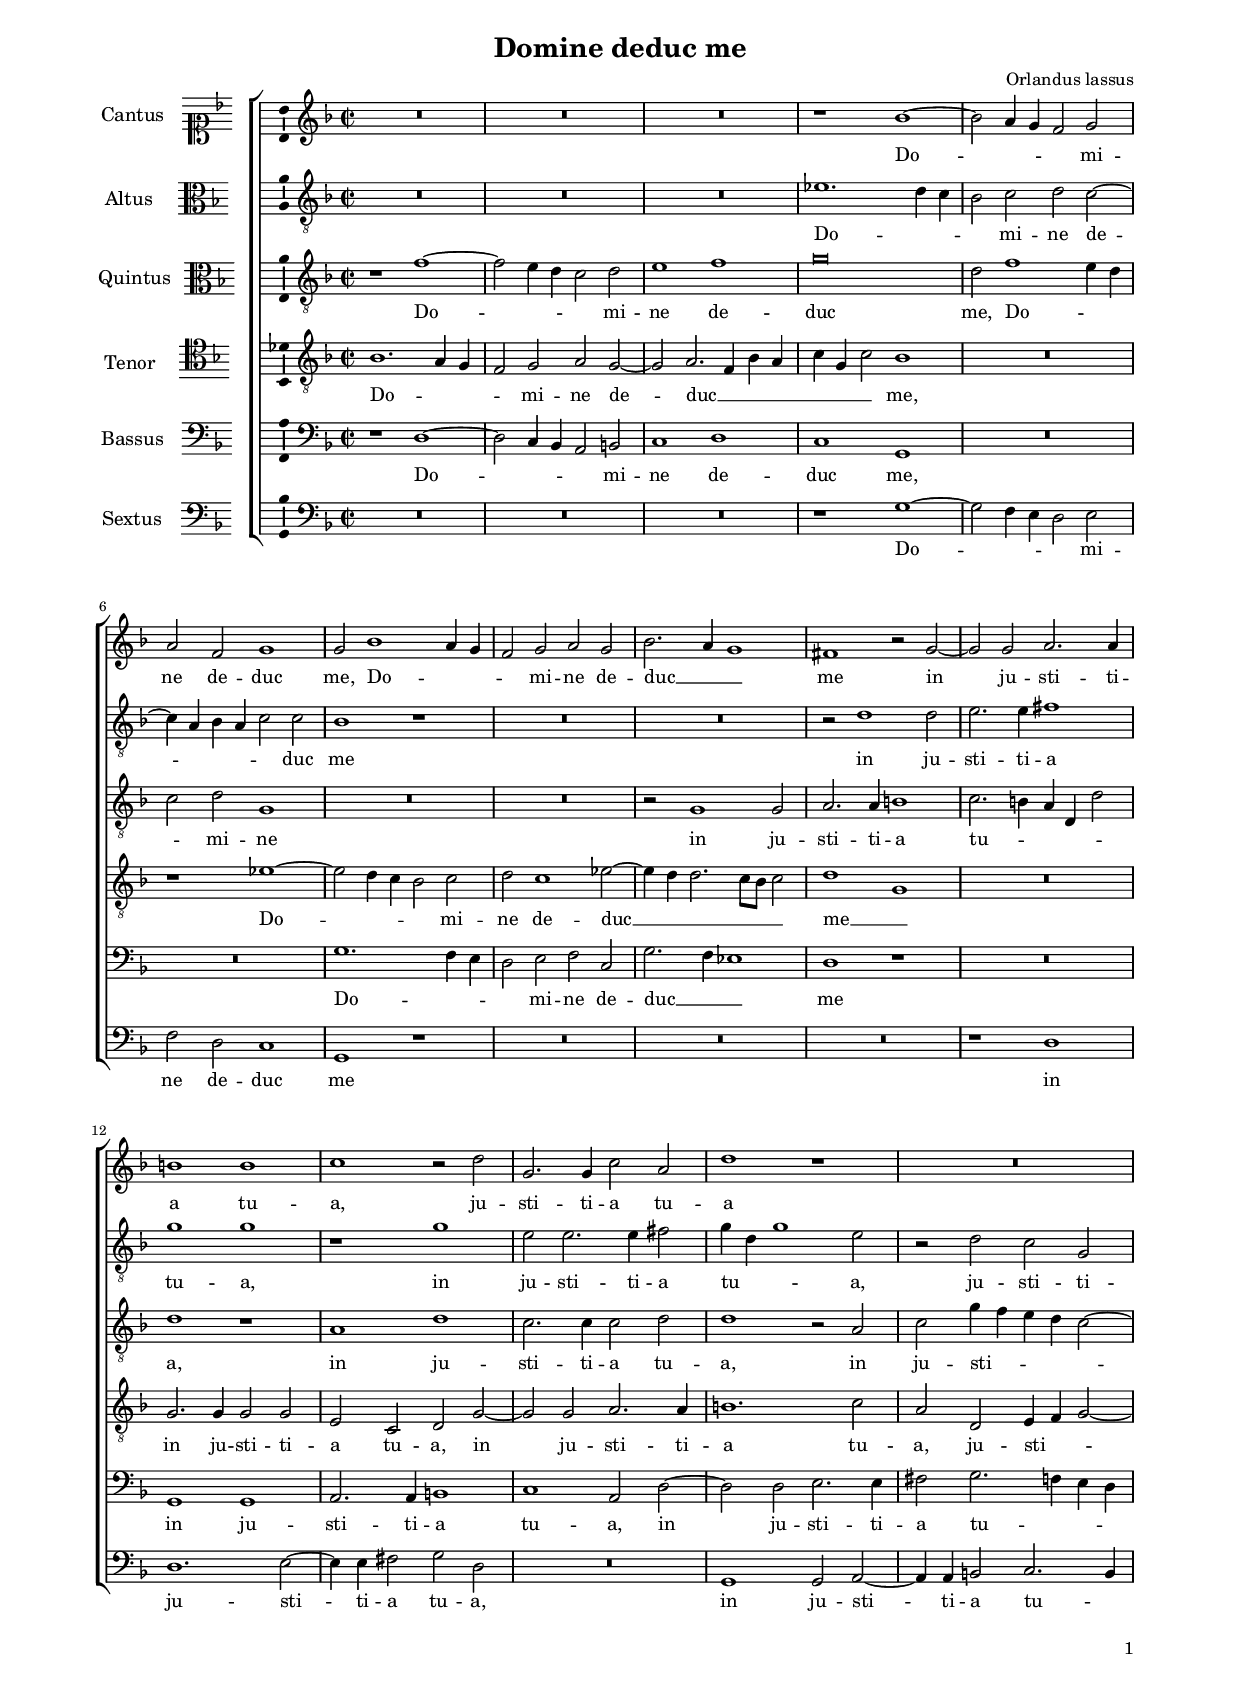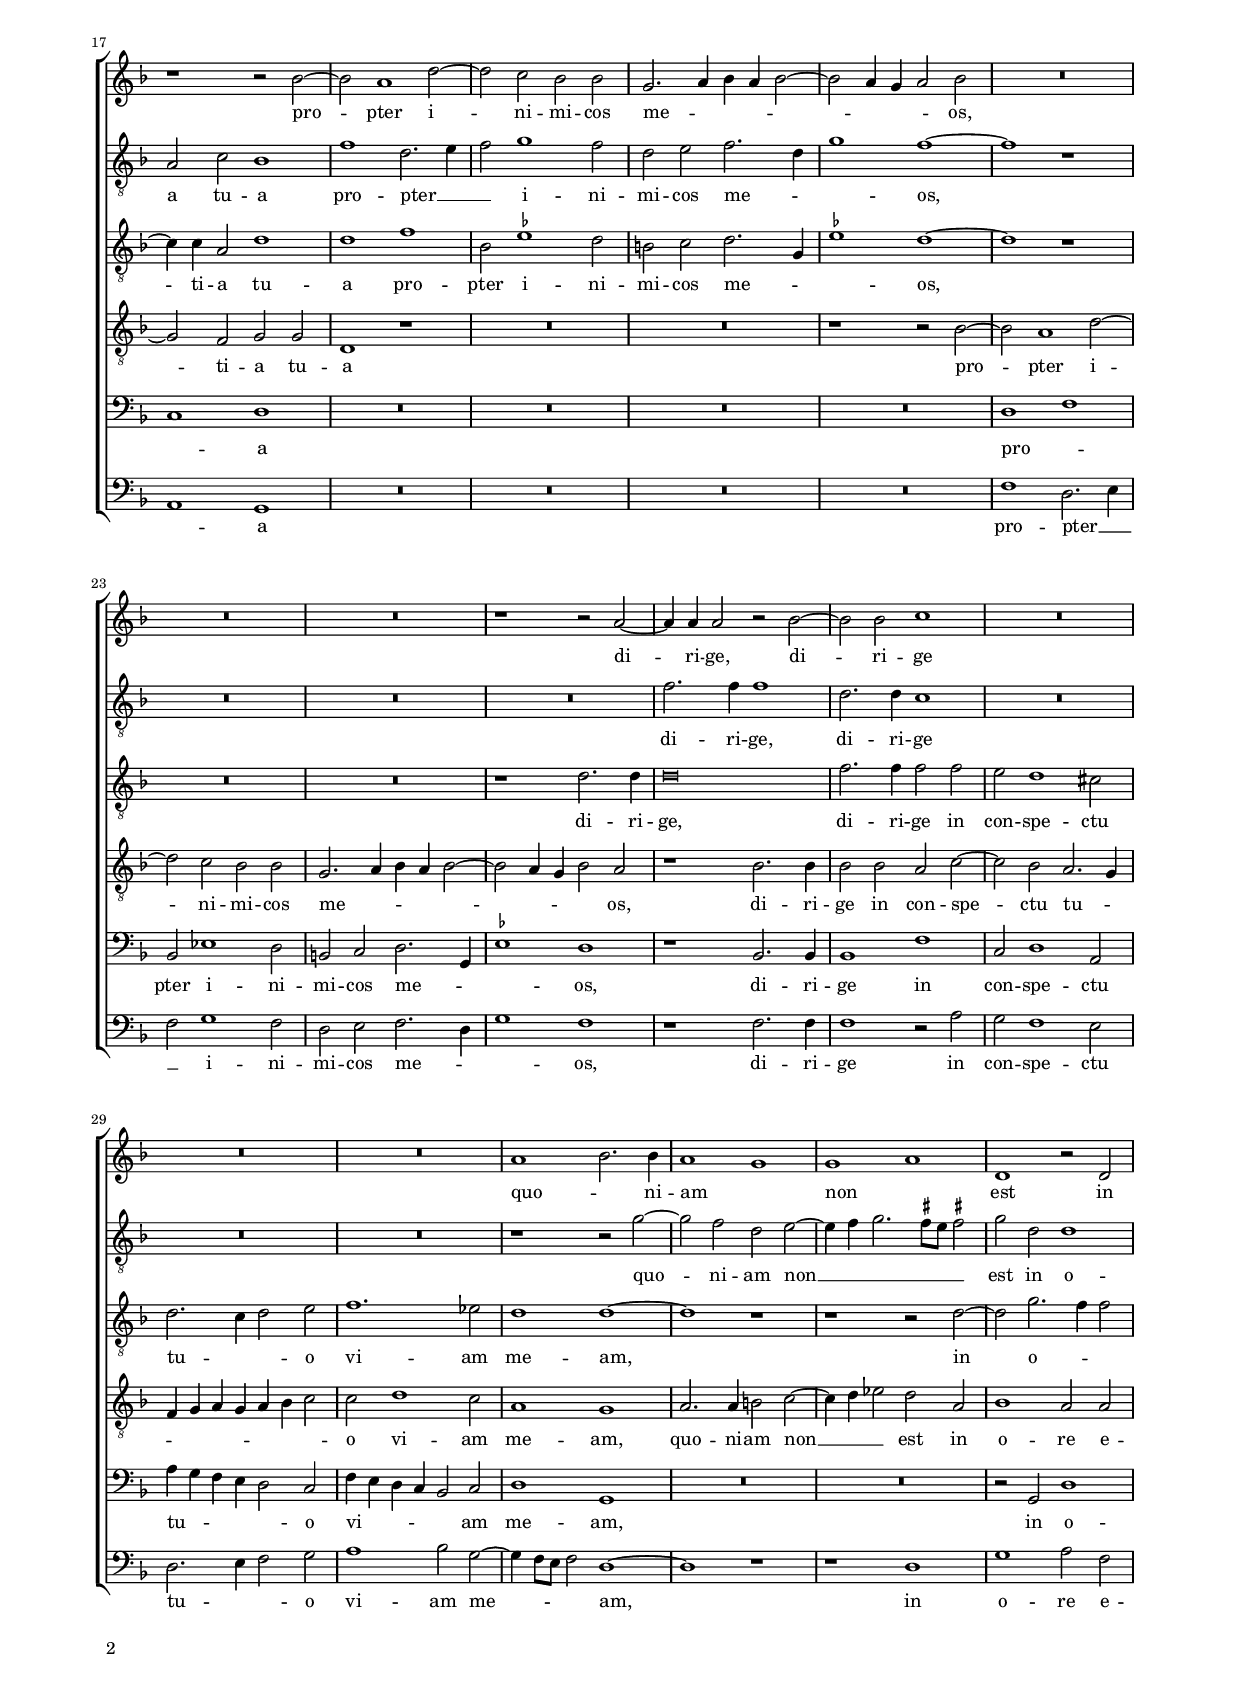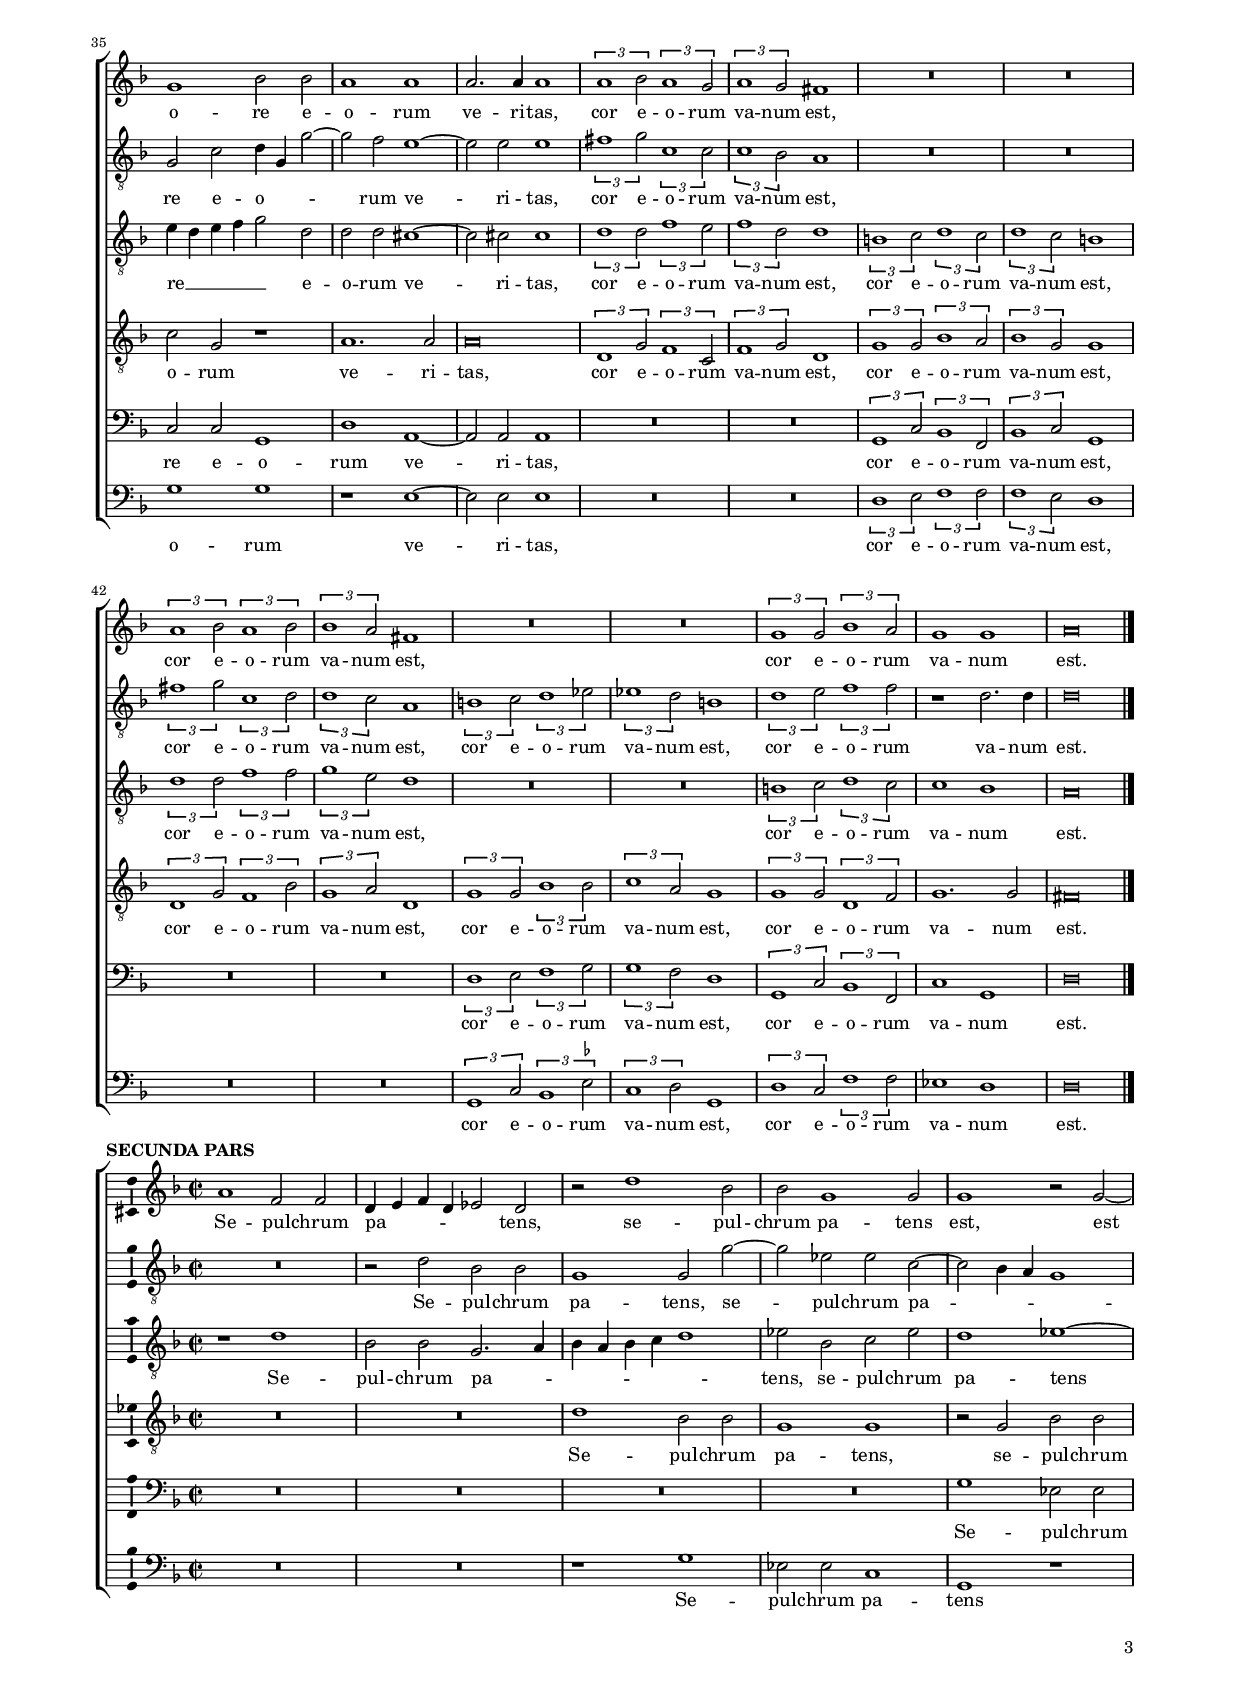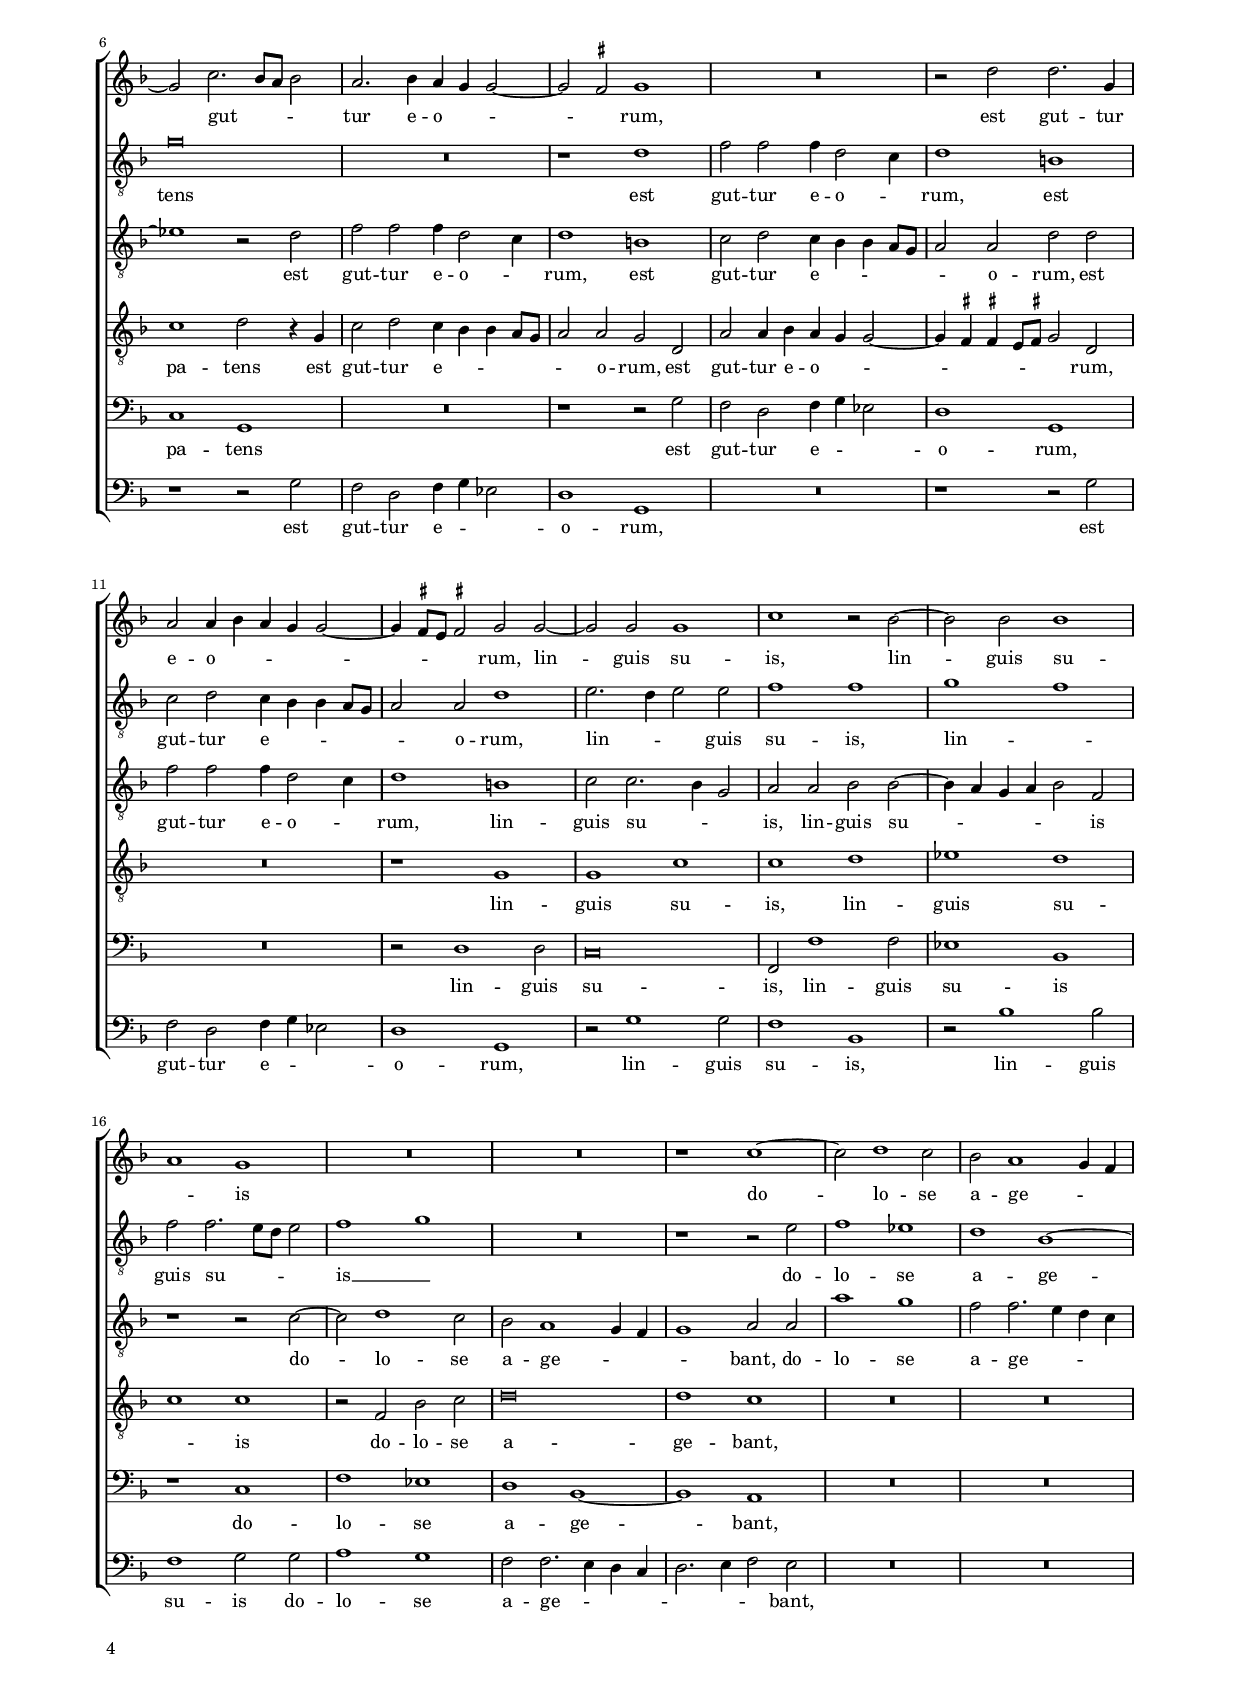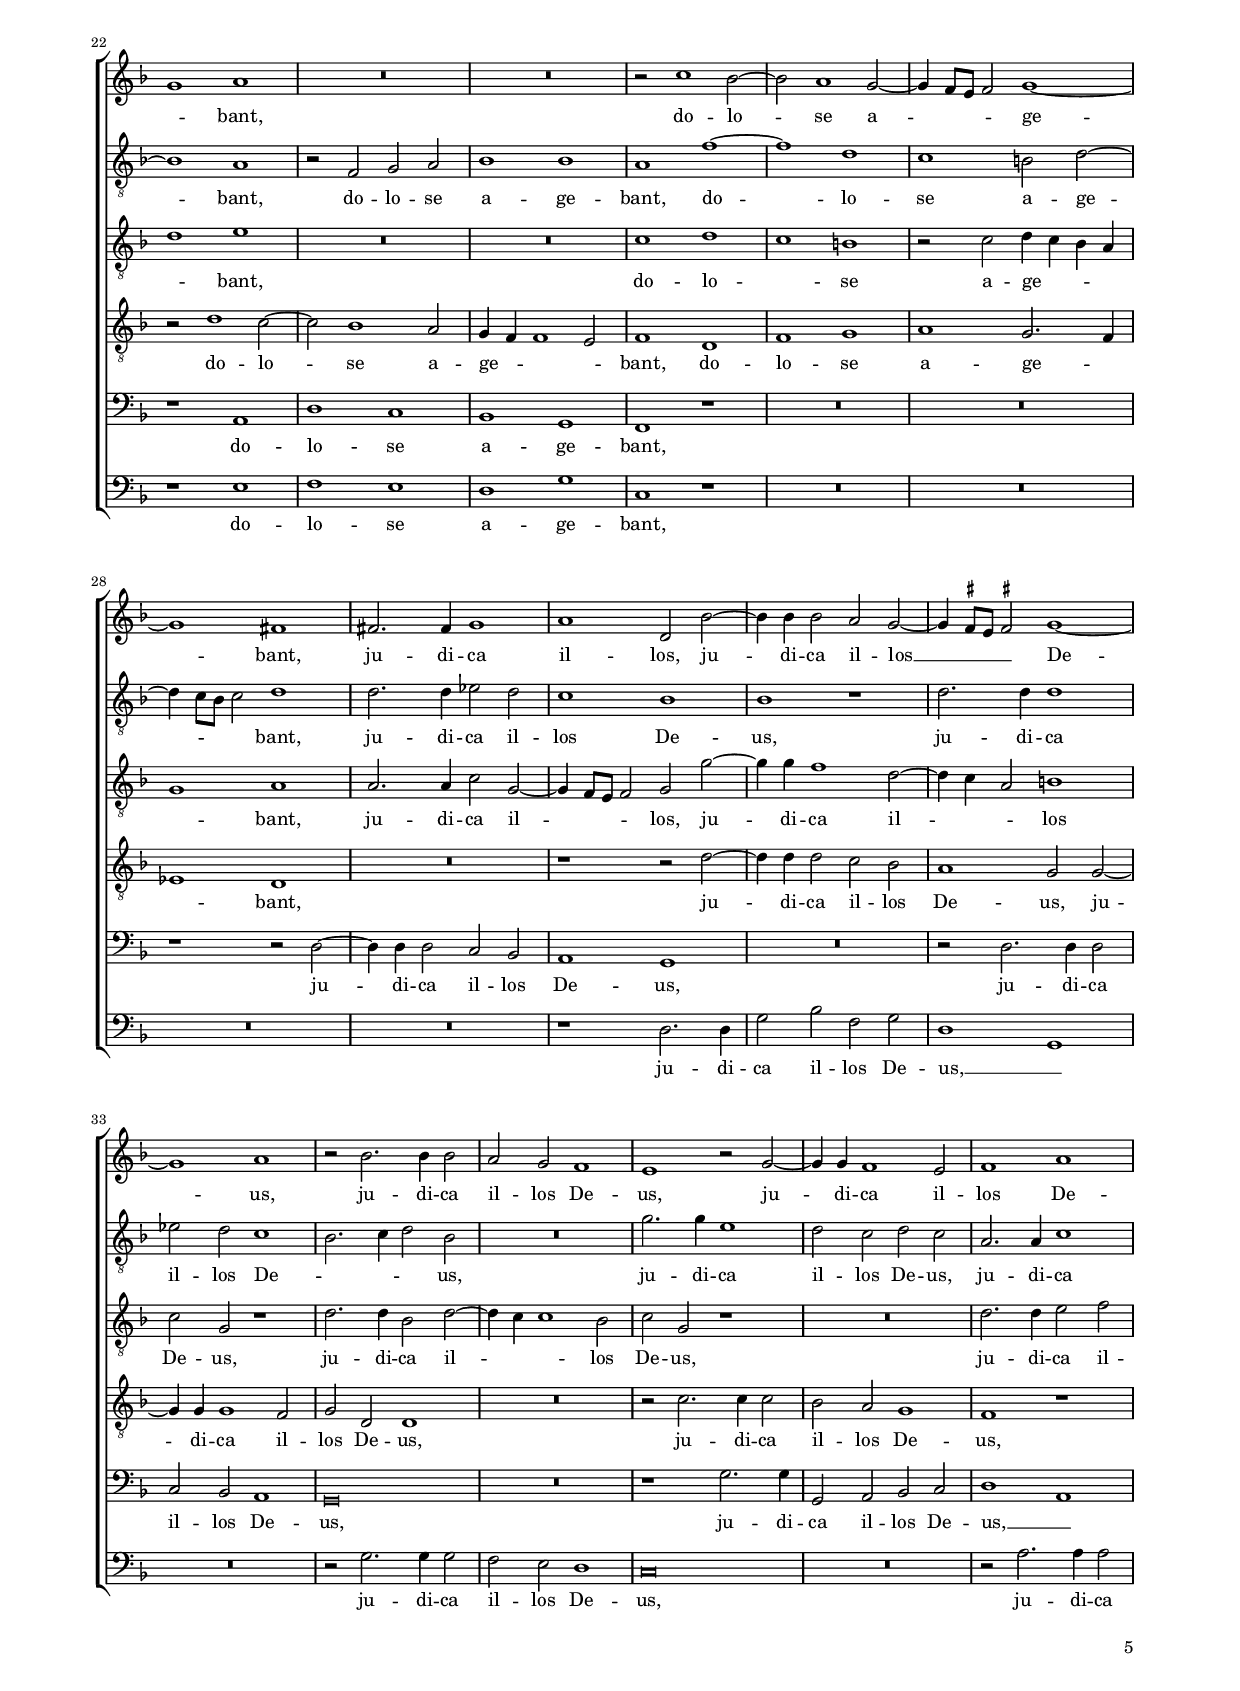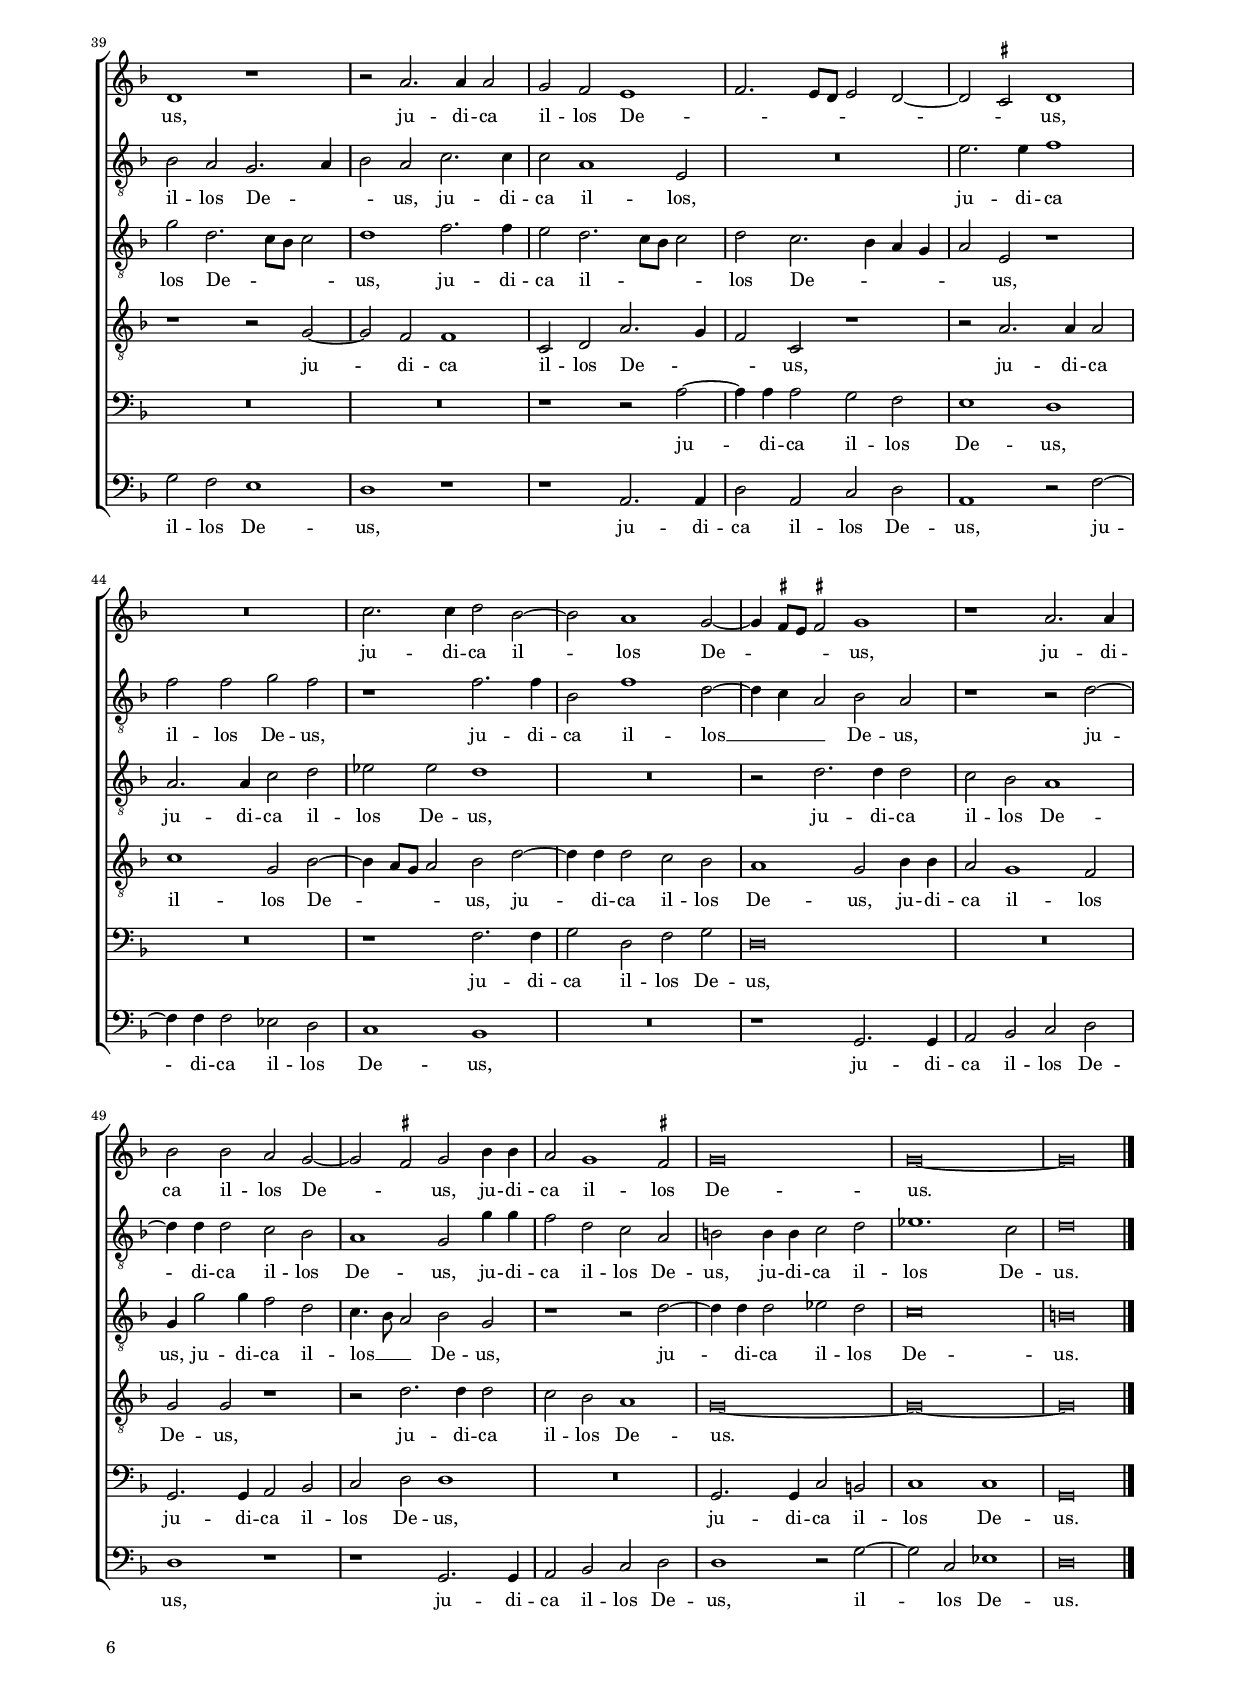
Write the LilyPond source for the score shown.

\header
{
  title="Domine deduc me"
  composer="Orlandus lassus"
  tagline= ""
}

\version "2.22.0"
\include "deutsch.ly"
#(set-global-staff-size 15)
#(ly:set-option 'point-and-click #f)

	
	ficta = { \once \set suggestAccidentals = ##t }
	
	forget = #(define-music-function (music) (ly:music?) #{
		\accidentalStyle forget
		$music
		\accidentalStyle default
		#})
    
    m = \melisma
    me = \melismaEnd


\paper
	{
	top-margin = 1.4 \cm
	bottom-margin = 0.8 \cm
	left-margin = 1.8 \cm
	right-margin = 1.8 \cm
	ragged-bottom = ##f
	ragged-last-bottom = ##t
	print-page-number = ##f
	score-system-spacing = #'((basic-distance . 17) (minimum-distance . 13) (padding . 5) (strechability . 250))
	system-system-spacing = #'((basic-distance . 17) (minimum-distance . 13) (padding . 5) (strechability . 250))
    oddFooterMarkup=\markup   \fill-line { "" \fromproperty #'page:page-number-string }
    evenFooterMarkup=\markup  \fill-line { \fromproperty #'page:page-number-string "" }
    last-bottom-spacing = #'((basic-distance . 12) (minimum-distance . 7) (padding . 4))
	systems-per-page = 3
%	min-systems-per-page = 3
	}

global = {
	\key f \major
	\time 2/2 \set Score.measureLength = #(ly:make-moment 2/1)
    \set Score.tempoHideNote = ##t
    \tempo 2 = 90
	\skip 1*2*48 \bar "|."
	}
	

incipitcantus = \markup { \score {
	{
	\set Staff.instrumentName = \markup { \fontsize #1 "Cantus" }
	\key f \major
	\clef soprano
	s4 \bar ""
	}
	\layout  {
	raggedright = ##t
	indent = 1.6 \cm
	line-width = 2.4 \cm
	\context { \Staff \remove Time_signature_engraver }
	}} \hspace #1 }
	

incipitaltus = \markup { \score {
	{
	\set Staff.instrumentName = \markup { \fontsize #1 "Altus" }
	\key f \major
	\clef alto
	s4 \bar ""
	}
	\layout  {
	raggedright = ##t
	indent = 1.6 \cm
	line-width = 2.4 \cm
	\context { \Staff \remove Time_signature_engraver }
	}} \hspace #1 }
            
      
incipitquintus = \markup { \score {
	{
	\set Staff.instrumentName = \markup { \fontsize #1 "Quintus" }
	\key f \major
	\clef alto
	s4 \bar ""
	}
	\layout  {
	raggedright = ##t
	indent = 1.6 \cm
	line-width = 2.4 \cm
	\context { \Staff \remove Time_signature_engraver }
	}} \hspace #1 }


incipittenor = \markup { \score {
	{
	\set Staff.instrumentName = \markup { \fontsize #1 "Tenor" }
	\key f \major
	\clef tenor
	s4 \bar ""
	}
	\layout  {
	raggedright = ##t
	indent = 1.6 \cm
	line-width = 2.4 \cm
	\context { \Staff \remove Time_signature_engraver }
	}} \hspace #1 }
     
      
incipitbassus = \markup { \score {
	{
	\set Staff.instrumentName = \markup { \fontsize #1 "Bassus" }
	\key f \major
	\clef bass
	s4 \bar ""
	}
	\layout  {
	raggedright = ##t
	indent = 1.6 \cm
	line-width = 2.4 \cm
	\context { \Staff \remove Time_signature_engraver }
	}} \hspace #1 }
      

incipitsextus = \markup { \score {
	{
	\set Staff.instrumentName = \markup { \fontsize #1 "Sextus" }
	\key f \major
	\clef bass
	s4 \bar ""
	}
	\layout  {
	raggedright = ##t
	indent = 1.6 \cm
	line-width = 2.4 \cm
	\context { \Staff \remove Time_signature_engraver }
	}} \hspace #1 }


cantus =  \relative c''
	{
	R\breve
	R\breve
	R\breve
	r1 b~
%5
	b2 \m a4 g f2 \me g |
	a2 f g1
	g2 b1 \m a4 g
	f2 \me g a g
	b2. \m a4 g1 \me
%10
	fis1 r2 g~ |
	g2 g a2. a4
	h1 h
	c1 r2 d
	g,2. g4 c2 a
%15
	d1 r |
	R\breve
	r1 r2 b~
	b2 a1 d2~
	d2 c b b
%20
	g2. \m a4 b a b2~ |
	b2 a4 g a2 \me b
	R\breve
	R\breve
	R\breve
%25
	r1 r2 a~ |
	a4 a a2 r b~
	b2 b c1
	R\breve
	R\breve
%30
	R\breve |
	a1 \m b2. \me b4
	a1 \m g \me
	g1 \m a \me
	d,1 r2 d
%35
	g1 b2 b |
	a1 a
	a2. a4 a1
	\tupletSpan 1 \tuplet 3/2 { a1 b2 a1 g2 }
	\tuplet 3/2 { a1 g2 } fis1
%40
	R\breve |
	R\breve
	\tuplet 3/2 { a1 b2 a1 b2 }
	\tuplet 3/2 { b1 a2 } fis1
	R\breve
%45
	R\breve |
	\tuplet 3/2 { g1 g2 b1 a2 }
	g1 g
	a\breve |
	}
	

altus = \relative c'
  {
	R\breve
	R\breve
	R\breve
	es1. \m d4 c
%5
	b2 \me c d c~ |
	c4 \m a b a c2 \me c
	b1 r
	R\breve
	R\breve
%10
	r2 d1 d2 |
	e2. e4 fis1
	g1 g
	r1 g
	e2 e2. e4 fis2
%15
	g4 \m d g1 \me e2 |
	r2 d c g
	a2 c b1
	f'1 d2. \m e4
	f2 \me g1 f2
%20
	d2 e f2. \m d4 |
	g1 \me f~
	f1 r
	R\breve
	R\breve
%25
	R\breve |
	f2. f4 f1
	d2. d4 c1
	R\breve
	R\breve
%30
	R\breve |
	r1 r2 g'~
	g2 f d2 e~
	e4 \m f g2. \ficta fis8 e \ficta fis!2 \me
	g2 d d1
%35
	g,2 c d4 \m g, g'2~ |
	g2 \me f e1~
	e2 e e1
	\tupletSpan 1 \tuplet 3/2 { fis1 g2 c,1 c2 }
	\tuplet 3/2 { c1 b2 } a1
%40
	R\breve |
	R\breve
	\tuplet 3/2 { fis'1 g2 c,1 d2 }
	\tuplet 3/2 { d1 c2 } a1
	\tuplet 3/2 { h1 c2 d1 es2 }
%45
	\tuplet 3/2 { es1 d2 } h1 |
	\tuplet 3/2 { d1 e2 f1 f2 }
	r1 d2. d4
	d\breve |
	}
	
	
quintus = \relative c'
	{
	r1 f~
	f2 \m e4 d c2 \me d
	e1 f
	g\breve
%5
	d2 f1 \m e4 d |
	c2 \me d g,1
	R\breve
	R\breve
	r2 g1 g2
%10
	a2. a4 h1 |
	c2. \m h4 a d, d'2 \me
	d1 r
	a1 d
	c2. c4 c2 d
%15
	d1 r2 a |
	c2 g'4 \m f e d c2~
	c4 \me c a2 d1
	d1 f
	b,2 \ficta es1 d2
%20
	h2 c d2. \m g,4 |
	\ficta es'1 \me d1~
	d1 r
	R\breve
	R\breve
%25
	r1 d2. d4 |
	d\breve
	f2. f4 f2 f
	e2 d1 cis2
	d2. \m c4 d2 \me e
%30
	f1. es2 |
	d1 d~
	d1 r
	r1 r2 d~
	d2 g2. \m f4 f2 \me
%35
	e4 \m d e f g2 \me d |
	d2 d cis1~
	cis2 cis cis1
	\tupletSpan 1 \tuplet 3/2 { d1 d2 f1 e2 }
	\tuplet 3/2 { f1 d2 } d1
%40
	\tuplet 3/2 { h1 c2 d1 c2 }
	\tuplet 3/2 { d1 c2 } h1
	\tuplet 3/2 { d1 d2 f1 f2 }
	\tuplet 3/2 { g1 e2 } d1
	R\breve
%45
	R\breve |
	\tuplet 3/2 { h1 c2 d1 c2 }
	c1 b
	a\breve |
	}

tenor = \relative c'
	{
	b1. \m a4 g
	f2 \me g a g~
	g2 a2. \m f4 b a
	c4 g c2 \me b1
%5
	R\breve |
	r1 es~
	es2 \m d4 c b2 \me c
	d2 c1 es2~
	es4 \m d d2. c8 b c2 \me
%10
	d1 \m g, \me |
	R\breve
	g2. g4 g2 g
	e2 c d g~
	g2 g a2. a4
%15
	h1. c2 |
	a2 d, e4 \m f g2~
	g2 \me f g g
	d1 r
	R\breve
%20
	R\breve |
	r1 r2 b'~
	b2 a1 d2~
	d2 c b b
	g2. \m a4 b a b2~
%25
	b2 a4 g b2 \me a |
	r1 b2. b4
	b2 b a c~
	c2 b a2. \m g4
	f4 g a g a b c2 \me
%30
	c2 d1 c2 |
	a1 g
	a2. a4 h2 c~
	c4 \m d es2 \me d a
	b1 a2 a
%35
	c2 g r1 |
	a1. a2
	a\breve
	\tupletSpan 1 \tuplet 3/2 { d,1 g2 f1 c2 }
	\tuplet 3/2 { f1 g2 } d1
%40
	\tuplet 3/2 { g1 g2 b1 a2 } |
	\tuplet 3/2 { b1 g2 } g1
	\tuplet 3/2 { d1 g2 f1 b2 }
	\tuplet 3/2 { g1 a2 } d,1
	\tuplet 3/2 { g1 g2 b1 b2 }
%45
	\tuplet 3/2 { c1 a2 } g1 |
	\tuplet 3/2 { g1 g2 d1 f2 }
	g1. g2
	fis\breve |
	}


bassus = \relative c
	{
	r1 d~
	d2 \m c4 b a2 \me h
	c1 d
	c1 g
%5
	R\breve |
	R\breve
	g'1. \m f4 e
	d2 \me e f c
	g'2. \m f4 es1 \me
%10
	d1 r |
	R\breve
	g,1 g
	a2. a4 h1
	c1 a2 d~
%15
	d2 d e2. e4 |
	fis2 g2. \m f4 e d
	c1 \me d
	R\breve
	R\breve
%20
	R\breve |
	R\breve
	d1 \m f \me
	b,2 es1 d2
	h2 c d2. \m g,4
%25
	\ficta es'1 \me d |
	r1 b2. b4
	b1 f'
	c2 d1 a2
	a'4 \m g f e d2 \me c
%30
	f4 \m e d c b2 \me c |
	d1 g,
	R\breve
	R\breve
	r2 g d'1
%35
	c2 c g1 |
	d'1 a~
	a2 a a1
	R\breve
	R\breve
%40
	\tupletSpan 1 \tuplet 3/2 { g1 c2 b1 f2 |
	b1 c2 } g1
	R\breve
	R\breve
	\tuplet 3/2 { d'1 e2 f1 g2 
%45
	g1 f2 } d1 |
	\tuplet 3/2 { g,1 c2 b1 f2 }
	c'1 g
	d'\breve |
	}
	
sextus = \relative c
	{
	R\breve
	R\breve
	R\breve
	r1 g'~
%5
	g2 \m f4 e d2 \me e |
	f2 d c1
	g1 r
	R\breve
	R\breve
%10
	R\breve |
	r1 d'
	d1. e2~
	e4 e fis2 g d
	R\breve
%15
	g,1 g2 a~ |
	a4 a h2 c2. \m h4
	a1 \me g
	R\breve
	R\breve
%20
	R\breve |
	R\breve
	f'1 d2. \m e4
	f2 \me g1 f2
	d2 e f2. \m d4
%25
	g1 \me f |
	r1 f2. f4
	f1 r2 a
	g2 f1 e2
	d2. \m e4 f2 \me g
%30
	a1 b2 g~ |
	g4 \m f8 e f2 \me d1~
	d1 r
	r1 d
	g1 a2 f
%35
	g1 g |
	r1 e~
	e2 e e1
	R\breve
	R\breve
%40
	\tupletSpan 1 \tuplet 3/2 { d1 e2 f1 f2 |
	f1 e2 } d1
	R\breve
	R\breve
	\tuplet 3/2 { g,1 c2 b1 \ficta es2
%45
	c1 d2 } g,1 |
    \tuplet 3/2 { d'1 c2 f1 f2 }
	es1 d
	d\breve |
	}
	
lyricscantus = \lyricmode {
	Do -- mi -- ne de -- duc me,
	Do -- mi -- ne de -- duc __ me
	in ju -- sti -- ti -- a tu -- a,
	ju -- sti -- ti -- a tu -- a
	pro -- pter i -- ni -- mi -- cos me -- os,
	di -- ri -- ge,
	di -- ri -- ge
	quo -- ni -- am non est in o -- re e -- o -- rum ve -- ri -- tas,
	cor e -- o -- rum va -- num est,
	cor e -- o -- rum va -- num est,
	cor e -- o -- rum va -- num est.
	}

	
lyricsaltus = \lyricmode {
	Do -- mi -- ne de -- duc me
	in ju -- sti -- ti -- a tu -- a,
	in ju -- sti -- ti -- a tu -- a,
	ju -- sti -- ti -- a tu -- a
	pro -- pter __ i -- ni -- mi -- cos me -- os,
	di -- ri -- ge,
	di -- ri -- ge
	quo -- ni -- am non __ est in o -- re e -- o -- rum ve -- ri -- tas,
	cor e -- o -- rum va -- num est,
	cor e -- o -- rum va -- num est,
	cor e -- o -- rum va -- num est,
	cor e -- o -- rum va -- num est.
	}
	
	
lyricsquintus = \lyricmode {
	Do -- mi -- ne de -- duc me,
	Do -- mi -- ne
	in ju -- sti -- ti -- a tu -- a,
	in ju -- sti -- ti -- a tu -- a,
	in ju -- sti -- ti -- a tu -- a
	pro -- pter i -- ni -- mi -- cos me -- os,
	di -- ri -- ge,
	di -- ri -- ge in con -- spe -- ctu tu -- o vi -- am me -- am,
	in o -- re __ e -- o -- rum ve -- ri -- tas,
	cor e -- o -- rum va -- num est,
	cor e -- o -- rum va -- num est,
	cor e -- o -- rum va -- num est,
	cor e -- o -- rum va -- num est.
	}
	

lyricstenor = \lyricmode {
	Do -- mi -- ne de -- duc __ me,
	Do -- mi -- ne de -- duc __ me __
	in ju -- sti -- ti -- a tu -- a,
	in ju -- sti -- ti -- a tu -- a,
	ju -- sti -- ti -- a tu -- a
	pro -- pter i -- ni -- mi -- cos me -- os,
	di -- ri -- ge in con -- spe -- ctu tu -- o vi -- am me -- am,
	quo -- ni -- am non __ est in o -- re e -- o -- rum ve -- ri -- tas,
	cor e -- o -- rum va -- num est,
	cor e -- o -- rum va -- num est,
	cor e -- o -- rum va -- num est,
	cor e -- o -- rum va -- num est,
	cor e -- o -- rum va -- num est.
	}

	
lyricsbassus = \lyricmode {
	Do -- mi -- ne de -- duc me,
	Do -- mi -- ne de -- duc __ me
	in ju -- sti -- ti -- a tu -- a,
	in ju -- sti -- ti -- a tu -- a
	pro -- pter i -- ni -- mi -- cos me -- os,
	di -- ri -- ge in con -- spe -- ctu tu -- o vi -- am me -- am,
	in o -- re e -- o -- rum ve -- ri -- tas,
	cor e -- o -- rum va -- num est,
	cor e -- o -- rum va -- num est,
	cor e -- o -- rum va -- num est.
	}
	
	
lyricssextus = \lyricmode {
	Do -- mi -- ne de -- duc me
	in ju -- sti -- ti -- a tu -- a,
	in ju -- sti -- ti -- a tu -- a
	pro -- pter __ i -- ni -- mi -- cos me -- os,
	di -- ri -- ge in con -- spe -- ctu tu -- o vi -- am me -- am,
	in o -- re e -- o -- rum ve -- ri -- tas,
	cor e -- o -- rum va -- num est,
	cor e -- o -- rum va -- num est,
	cor e -- o -- rum va -- num est.
	}
	

\score
{  
    \transpose c c {
	\new ChoirStaff \with { \override StaffGrouper.staff-staff-spacing.basic-distance = #11.5 }
	<<
	
	\new Staff << \global
	\new Voice="v1" {
		\set Staff.instrumentName=\incipitcantus
		\set Staff.midiInstrument = "reed organ"
		\clef "treble"
		\cantus }
	\new Lyrics \lyricsto "v1" {\lyricscantus }
	>>
	

	\new Staff << \global
	\new Voice="v2" {
		\set Staff.instrumentName=\incipitaltus
		\set Staff.midiInstrument = "reed organ"
		\clef "G_8" 
		\altus}
	\new Lyrics \lyricsto "v2" {\lyricsaltus }
	>>


	\new Staff << \global
	\new Voice="v5" {
		\set Staff.instrumentName=\incipitquintus
		\set Staff.midiInstrument = "reed organ"
		\clef "G_8"
		\quintus}
	\new Lyrics \lyricsto "v5" {\lyricsquintus }
	>>
	
	
	\new Staff << \global
	\new Voice="v3" {
		\set Staff.instrumentName=\incipittenor
		\set Staff.midiInstrument = "reed organ"
		\clef "G_8"
		\tenor }
	\new Lyrics \lyricsto "v3" {\lyricstenor }
	>>

	
	\new Staff << \global
	\new Voice="v4" {
		\set Staff.instrumentName=\incipitbassus
		\set Staff.midiInstrument = "reed organ"
		\clef "bass" 
		\bassus }
	\new Lyrics \lyricsto "v4" {\lyricsbassus}
	>>
	
	
	\new Staff << \global
	\new Voice="v6" {
		\set Staff.instrumentName=\incipitsextus
		\set Staff.midiInstrument = "reed organ"
		\clef "bass" 
		\sextus}
	\new Lyrics \lyricsto "v6" {\lyricssextus }
	>>
	
	>>
    } % \transpose
		
	\layout
	{
	indent = 2.6 \cm
%	\context { \Lyrics \override VerticalAxisGroup.nonstaff-relatedstaff-spacing.padding = #2 }
%	\context { \Lyrics \override LyricText.font-size = #1 }
   	\context { \Staff \consists "Ambitus_engraver" }
	\context { \Staff \override TimeSignature.break-visibility = #end-of-line-invisible }
%	\context { \Staff \override InstrumentName.X-offset = #'-25 }
%	\context { \Voice \override Slur.transparent = ##t }
	\context { \Score \override BarNumber.padding = #2 }
	\context { \Voice \override NoteHead.style = #'baroque }
	}
	

\midi
	{
	}
	
}

%%%%%%%%%%%%%%%%%%%%  PARS SECUNDA


global = {
	\key f \major
	\time 2/2 \set Score.measureLength = #(ly:make-moment 2/1)
    \set Score.tempoHideNote = ##t
    \tempo 2 = 90
	\skip 1*2*54 \bar "|."
	}

	
cantus =  \relative c''
	{
	a1 f2 f
	d4 \m e f d es2 \me d
	r2 d'1 b2
	b2 g1 g2
%5
	g1 r2 g~ |
	g2 c2. \m b8 a b2 \me
	a2. b4 a \m g g2~
	g2 \ficta fis \me g1
	R\breve
%10
	r2 d' d2. g,4 |
	a2 a4 \m b a g g2~
	g4 \ficta fis8 e \ficta fis!2 \me g g~
	g2 g g1
	c1 r2 b~
%15
	b2 b b1 \m |
	a1 \me g
	R\breve
	R\breve
	r1 c~
%20
	c2 d1 c2 |
	b2 a1 \m g4 f
	g1 \me a
	R\breve
	R\breve
%25
	r2 c1 b2~ |
	b2 a1 g2~
	g4 \m f8 e f2 \me g1~
	g1 fis
	fis2. fis4 g1
%30
	a1 d,2 b'~ |
	b4 b b2 a g~
	g4 \m \ficta fis8 e \ficta fis!2 \me g1~
	g1 a
	r2 b2. b4 b2
%35
	a2 g f1 |
	e1 r2 g~
	g4 g f1 e2
	f1 a
	d,1 r
%40
	r2 a'2. a4 a2 |
	g2 f e1 \m
	f2. e8 d e2 d~
	d2 \ficta cis \me d1
	R\breve
%45
	c'2. c4 d2 b~ |
	b2 a1 g2~
	g4 \m \ficta fis8 e \ficta fis!2 \me g1
	r1 a2. a4
	b2 b a g~
%50
	g2 \m \ficta fis \me g b4 b | 
	a2 g1 \ficta fis2
	g\breve
	g\breve~
	g\breve |
	}
	

altus = \relative c'
	{
	R\breve
	r2 d b b
	g1 g2 g'~
	g2 es es c~
%5
	c2 \m b4 a g1 \me |
	g'\breve
	R\breve
	r1 d
	f2 f f4 d2 \m c4 \me
%10
	d1 h |
	c2 d c4 \m b b a8 g
	a2 \me a d1
	e2. \m d4 e2 \me e
	f1 f
%15
	g1 \m f \me |
	f2 f2. \m e8 d e2 \me
	f1 \m g \me
	R\breve
	r1 r2 e
%20
	f1 es |
	d1 b~
	b1 a
	r2 f g a
	b1 b
%25
	a1 f'~ |
	f1 d
	c1 h2 d~
	d4 \m c8 b c2 \me d1
	d2. d4 es2 d
%30
	c1 b |
	b1 r
	d2. d4 d1
	es2 d c1 \m
	b2. c4 d2 \me b
%35
	R\breve | 
	g'2. g4 e1
	d2 c d c
	a2. a4 c1
	b2 a g2. \m a4
%40
	b2 \me a c2. c4 |
	c2 a1 e2
	R\breve
	e'2. e4 f1
	f2 f g f
%45
	r1 f2. f4 |
	b,2 f'1 d2~
	d4 \m c a2 \me b a
	r1 r2 d~
	d4 d d2 c b
%50
	a1 g2 g'4 g |
	f2 d c a
	h2 h4 h c2 d
	es1. c2
	d\breve |
	}

  
quintus = \relative c'
    {
	r1 d
	b2 b g2. \m a4
	b4 a b c d1 \me
	es2 b c es
%5
	d1 es~ |
	es1 r2 d
	f2 f f4 d2 \m c4 \me
	d1 h
	c2 d c4 \m b b a8 g
%10
	a2 \me a d d |
	f2 f f4 d2 \m c4 \me
	d1 h
	c2 c2. \m b4 g2 \me
	a2 a b b~
%15
	b4 \m a g a b2 \me f |
	r1 r2 c'~
	c2 d1 c2
	b2 a1 \m g4 f
	g1 \me a2 a
%20
	a'1 g |
	f2 f2. \m e4 d c
	d1 \me e
	R\breve
	R\breve
%25
	c1 d \m |
	c1 \me h
	r2 c d4 \m c b a
	g1 \me a
	a2. a4 c2 g~
%30
	g4 \m f8 e f2 \me g g'~ |
	g4 g f1 d2~
	d4 \m c a2 \me h1
	c2 g r1
	d'2. d4 b2 d~
%35
	d4 \m c c1 \me b2 |
	c2 g r1
	R\breve
	d'2. d4 e2 f
	g2 d2. \m c8 b c2 \me
%40
	d1 f2. f4 |
	e2 d2. \m c8 b c2 \me
	d2 c2. \m b4 a g
	a2 \me e r1
	a2. a4 c2 d
%45
	es2 es d1 |
	R\breve
	r2 d2. d4 d2
	c2 b a1
	g4 g'2 g4 f2 d
%50
	c4. \m b8 a2 \me b g |
	r1 r2 d'~
	d4 d d2 es d
	c\breve
	h\breve |
	}


tenor = \relative c'
	{
	R\breve
	R\breve
	d1 b2 b
	g1 g
%5
	r2 g b b |
	c1 d2 r4 g,
	c2 d c4 \m b b a8 g
	a2 \me a g d
	a'2 a4 b a4 \m g g2~
%10
	g4 \ficta fis \ficta fis! e8 \ficta fis! g2 \me d |
	R\breve
	r1 g
	g1 c
	c1 d
%15
	es1 d \m |
	c1 \me c
	r2 f, b c
	d\breve
	d1 c
%20
	R\breve |
	R\breve
	r2 d1 c2~
	c2 b1 a2
	g4 \m f f1 e2 \me
%25
	f1 d |
	f1 g
	a1 g2. \m f4
	es1 \me d
	R\breve
%30
	r1 r2 d'~
	d4 d d2 c b
	a1 g2 g~
	g4 g g1 f2
	g2 d d1
%35
	R\breve |
	r2 c'2. c4 c2
	b2 a g1
	f1 r
	r1 r2 g~
%40
	g2 f f1 |
	c2 d a'2. \m g4
	f2 \me c r1
	r2 a'2. a4 a2
	c1 g2 b~
%45
	b4 \m a8 g a2 \me b d~ |
	d4 d d2 c b
	a1 g2 b4 b
	a2 g1 f2
	g2 g r1
%50
	r2 d'2. d4 d2 |
	c2 b a1
	g\breve~
	g\breve~
	g\breve |
	}

	
bassus = \relative c
	{
	R\breve
	R\breve
	R\breve
	R\breve
%5
	g'1 es2 es |
	c1 g
	R\breve
	r1 r2 g'
	f2 d f4 \m g es2 \me
%10
	d1 g, |
	R\breve
	r2 d'1 d2
	c\breve
	f,2 f'1 f2
%15
	es1 b |
	r1 c
	f1 es
	d1 b~
	b1 a
%20
	R\breve |
	R\breve
	r1 a
	d1 c
	b1 g
%25
	f1 r |
	R\breve
	R\breve
	r1 r2 d'~
	d4 d d2 c b
%30
	a1 g |
	R\breve
	r2 d'2. d4 d2
	c2 b a1
	g\breve
%35
	R\breve |
	r1 g'2. g4
	g,2 a b c
	d1 \m a \me
	R\breve
%40
	R\breve |
	r1 r2 a'~
	a4 a a2 g f
	e1 d
	R\breve
%45
	r1 f2. f4 |
	g2 d f g
	d\breve
	R\breve
	g,2. g4 a2 b
%50
	c2 d d1 |
	R\breve
	g,2. g4 c2 h
	c1 c
	g\breve |
	}


sextus = \relative c
	{
	R\breve
	R\breve
	r1 g'
	es2 es c1
%5
	g1 r |
	r1 r2 g'
	f2 d f4 \m g es2 \me
	d1 g,
	R\breve
%10
	r1 r2 g' |
	f2 d f4 \m g es2 \me
	d1 g,
	r2 g'1 g2
	f1 b,
%15
	r2 b'1 b2 |
	f1 g2 g
	a1 g
	f2 f2. \m e4 d c
	d2. e4 f2 \me e
%20
	R\breve |
	R\breve
	r1 e
	f1 e
	d1 g
%25
	c,1 r |
	R\breve
	R\breve
	R\breve
	R\breve
%30
	r1 d2. d4 |
	g2 b f g
	d1 \m g, \me
	R\breve
	r2 g'2. g4 g2
%35
	f2 e d1 |
	c\breve
	R\breve
	r2 a'2. a4 a2
	g2 f e1
%40
	d1 r |
	r1 a2. a4
	d2 a c d
	a1 r2 f'~
	f4 f f2 es d
%45
	c1 b |
	R\breve
	r1 g2. g4
	a2 b c d
	d1 r
%50
	r1 g,2. g4 |
	a2 b c d
	d1 r2 g~
	g2 c, es1
	d\breve |
	}
	
lyricscantus = \lyricmode {
	Se -- pul -- chrum pa -- tens,
	se -- pul -- chrum pa -- tens est,
	est gut -- tur e -- o -- rum,
	est gut -- tur e -- o -- rum,
	lin -- guis su -- is,
	lin -- guis su -- is do -- lo -- se a -- ge -- bant,
	do -- lo -- se a -- ge -- bant,
	ju -- di -- ca il -- los,
	ju -- di -- ca il -- los __ De -- us,
	ju -- di -- ca il -- los De -- us,
	ju -- di -- ca il -- los De -- us,
	ju -- di -- ca il -- los De -- us,
	ju -- di -- ca il -- los De -- us,
	ju -- di -- ca il -- los De -- us,
	ju -- di -- ca il -- los De -- us.
	}

	
lyricsaltus = \lyricmode {
	Se -- pul -- chrum pa -- tens,
	se -- pul -- chrum pa -- tens
	est gut -- tur e -- o -- rum,
	est gut -- tur e -- o -- rum,
	lin -- guis su -- is,
	lin -- guis su -- is __ do -- lo -- se a -- ge -- bant,
	do -- lo -- se a -- ge -- bant,
	do -- lo -- se a -- ge -- bant,
	ju -- di -- ca il -- los De -- us,
	ju -- di -- ca il -- los De -- us,
	ju -- di -- ca il -- los De -- us,
	ju -- di -- ca il -- los De -- us,
	ju -- di -- ca il -- los,
	ju -- di -- ca il -- los De -- us,
	ju -- di -- ca il -- los __ De -- us,
	ju -- di -- ca il -- los De -- us,
	ju -- di -- ca il -- los De -- us,
	ju -- di -- ca il -- los De -- us.
	}
	
	
lyricsquintus = \lyricmode {
	Se -- pul -- chrum pa -- tens,
	se -- pul -- chrum pa -- tens
	est gut -- tur e -- o -- rum,
	est gut -- tur e -- o -- rum,
	est gut -- tur e -- o -- rum,
	lin -- guis su -- is,
	lin -- guis su -- is do -- lo -- se a -- ge -- bant,
	do -- lo -- se a -- ge -- bant,
	do -- lo -- se a -- ge -- bant,
	ju -- di -- ca il -- los,
	ju -- di -- ca il -- los De -- us,
	ju -- di -- ca il -- los De -- us,
	ju -- di -- ca il -- los De -- us,
	ju -- di -- ca il -- los De -- us,
	ju -- di -- ca il -- los De -- us,
	ju -- di -- ca il -- los De -- us,
	ju -- di -- ca il -- los __ De -- us,
	ju -- di -- ca il -- los De -- us.
	}
	

lyricstenor = \lyricmode {
	Se -- pul -- chrum pa -- tens,
	se -- pul -- chrum pa -- tens
	est gut -- tur e -- o -- rum,
	est gut -- tur e -- o -- rum,
	lin -- guis su -- is,
	lin -- guis su -- is do -- lo -- se a -- ge -- bant,
	do -- lo -- se a -- ge -- bant,
	do -- lo -- se a -- ge -- bant,
	ju -- di -- ca il -- los De -- us,
	ju -- di -- ca il -- los De -- us,
	ju -- di -- ca il -- los De -- us,
	ju -- di -- ca il -- los De -- us,
	ju -- di -- ca il -- los De -- us,
	ju -- di -- ca il -- los De -- us,
	ju -- di -- ca il -- los De -- us,
	ju -- di -- ca il -- los De -- us.
	}

	
lyricsbassus = \lyricmode {
	Se -- pul -- chrum pa -- tens
	est gut -- tur e -- o -- rum,
	lin -- guis su -- is,
	lin -- guis su -- is do -- lo -- se a -- ge -- bant,
	do -- lo -- se a -- ge -- bant,
	ju -- di -- ca il -- los De -- us,
	ju -- di -- ca il -- los De -- us,
	ju -- di -- ca il -- los De -- us, __
	ju -- di -- ca il -- los De -- us,
	ju -- di -- ca il -- los De -- us,
	ju -- di -- ca il -- los De -- us,
	ju -- di -- ca il -- los De -- us.
	}
	
	
lyricssextus = \lyricmode {
	Se -- pul -- chrum pa -- tens
	est gut -- tur e -- o -- rum,
	est gut -- tur e -- o -- rum,
	lin -- guis su -- is,
	lin -- guis su -- is do -- lo -- se a -- ge -- bant,
	do -- lo -- se a -- ge -- bant,
	ju -- di -- ca il -- los De -- us, __
	ju -- di -- ca il -- los De -- us,
	ju -- di -- ca il -- los De -- us,
	ju -- di -- ca il -- los De -- us,
	ju -- di -- ca il -- los De -- us,
	ju -- di -- ca il -- los De -- us,
	ju -- di -- ca il -- los De -- us,
	il -- los De -- us.
	}
	

\score
{   
    \transpose c c {
	\new ChoirStaff \with { \override StaffGrouper.staff-staff-spacing.basic-distance = #11.5 }
	<<
	
	\new Staff <<\global
	\new Voice="v1" {
	  %\set Staff.instrumentName=\incipitcantus
		\set Staff.midiInstrument = "reed organ"
		\clef "treble"
		\cantus }
	\new Lyrics \lyricsto "v1" {\lyricscantus }
	>>
	
	
	\new Staff << \global
	\new Voice="v2" {
	  %\set Staff.instrumentName=\incipitaltus
		\set Staff.midiInstrument = "reed organ"
		\clef "G_8" 
		\altus}
	\new Lyrics \lyricsto "v2" {\lyricsaltus }
	>>
	
	
	\new Staff << \global
	\new Voice="v5" {
	  %\set Staff.instrumentName=\incipitquintus
		\set Staff.midiInstrument = "reed organ"
		\clef "G_8"
		\quintus}
	\new Lyrics \lyricsto "v5" {\lyricsquintus }
	>>
	
	
	\new Staff <<\global
	\new Voice="v3" {
	  %\set Staff.instrumentName=\incipittenor
		\set Staff.midiInstrument = "reed organ"
		\clef "G_8"
		\tenor }
	\new Lyrics \lyricsto "v3" {\lyricstenor }
	>>
	
	
	\new Staff <<\global
	\new Voice="v4" {
	  %\set Staff.instrumentName=\incipitbassus
		\set Staff.midiInstrument = "reed organ"
		\clef "bass" 
		\bassus }
	\new Lyrics \lyricsto "v4" {\lyricsbassus}
	>>
	
	
	\new Staff << \global
	\new Voice="v6" {
	  %\set Staff.instrumentName=\incipitsextus
		\set Staff.midiInstrument = "reed organ"
		\clef "bass" 
		\sextus}
	\new Lyrics \lyricsto "v6" {\lyricssextus }
	>>
	
	>>
    } % \transpose
		
	\layout
	{
	indent = 0 \cm
%	\context { \Lyrics \override VerticalAxisGroup.nonstaff-relatedstaff-spacing.padding = #2 }
%	\context { \Lyrics \override LyricText.font-size = #1 }
   	\context { \Staff \consists "Ambitus_engraver" }
	\context { \Staff \override TimeSignature.break-visibility = #end-of-line-invisible }
%	\context { \Staff \override InstrumentName.X-offset = #'-25 }
%	\context { \Voice \override Slur.transparent = ##t }
	\context { \Score \override BarNumber.padding = #2 }
	\context { \Voice \override NoteHead.style = #'baroque }
	}

    \header { piece = \markup { \raise #2 \bold "SECUNDA PARS"} }
	
\midi
	{
	}
	
}

% EOF
